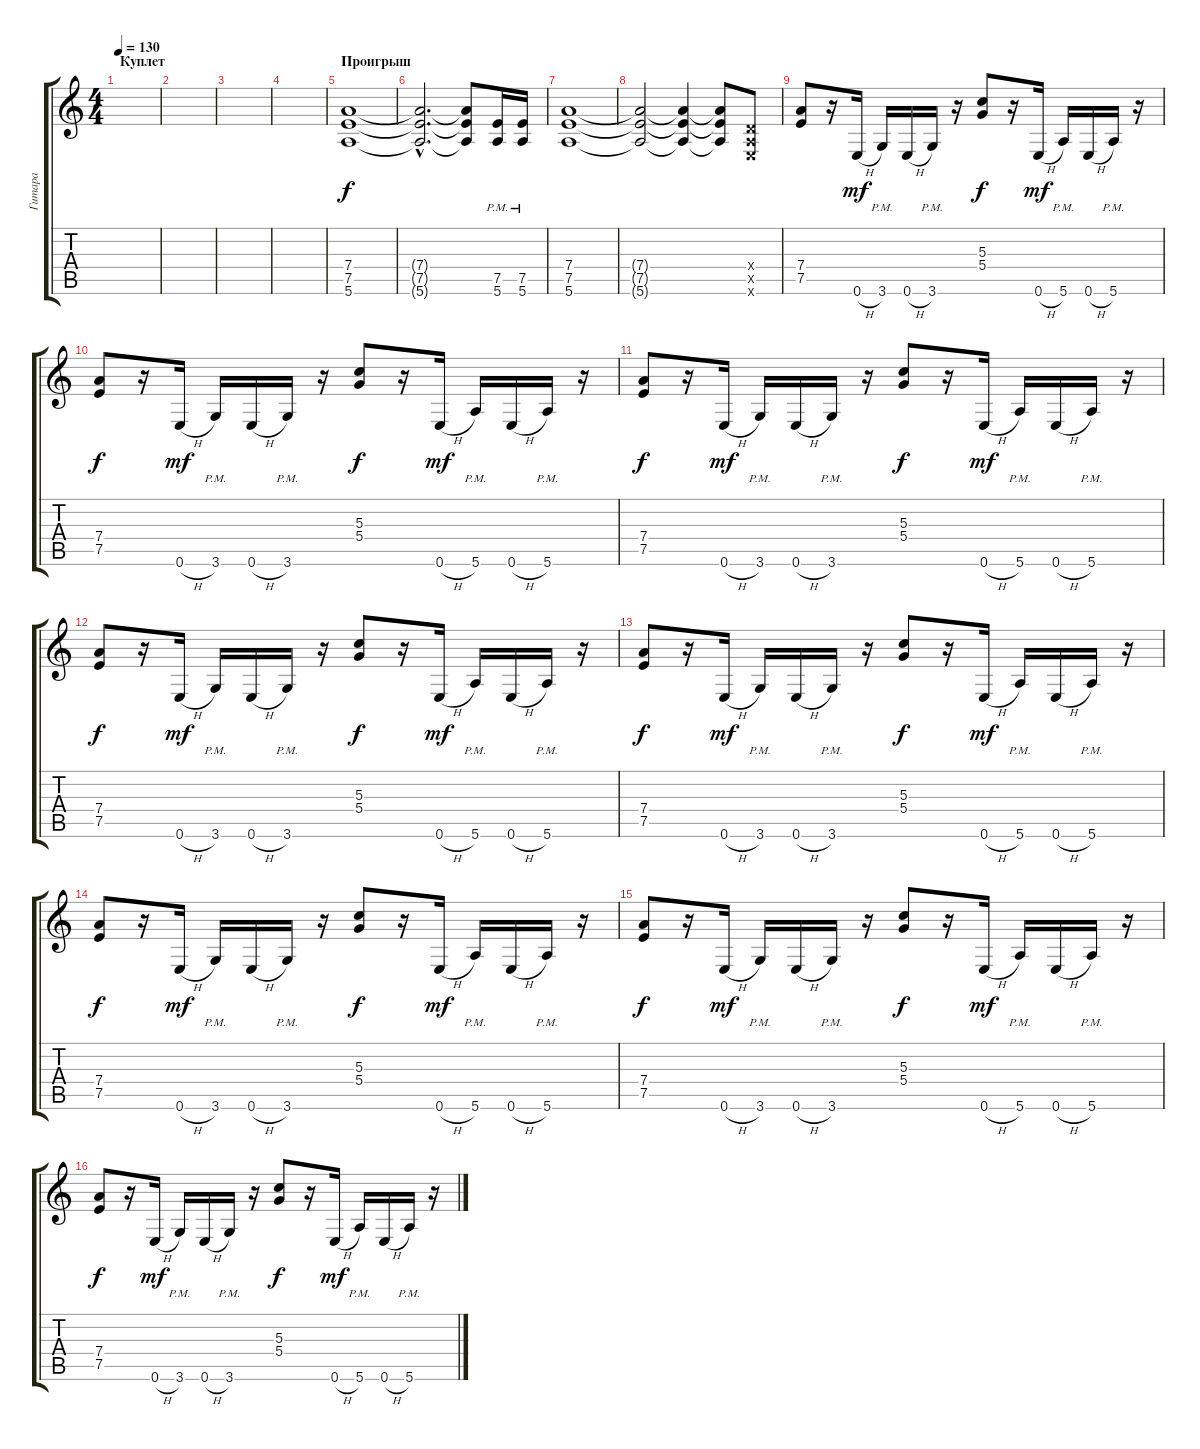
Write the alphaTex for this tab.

\track ("Гитара" "Гитара") {instrument acousticguitarsteel}
\staff {score tabs}
\tuning (E4 B3 G3 D3 A2 E2) {hide}
\ts (4 4)
\section ("" "Куплет")
\tempo 130
\clef g2
\ks c
|
|
|
|
\section ("" "Проигрыш")
(7.4 7.5 5.6).1{dy f volume 16 instrument overdrivenguitar} |
(7.4{hac t} 7.5{hac t} 5.6{hac t}).2{d} (7.4{t} 7.5{t} 5.6{t}).8 (7.5{pm} 5.6{pm}).16 (7.5{pm} 5.6{pm}).16 |
(7.4 7.5 5.6).1 |
(7.4{t} 7.5{t} 5.6{t}).2 (7.4{t} 7.5{t} 5.6{t}).4 (7.4{t} 7.5{t} 5.6{t}).8 (0.4{x} 0.5{x} 0.6{x}).8 |
(7.4 7.5).8 r.16 0.6{h}.16{dy mf} 3.6{pm}.16 0.6{h}.16 3.6{pm}.16 r.16 (5.3 5.4).8{dy f} r.16 0.6{h}.16{dy mf} 5.6{pm}.16 0.6{h}.16 5.6{pm}.16 r.16 |
(7.4 7.5).8{dy f} r.16 0.6{h}.16{dy mf} 3.6{pm}.16 0.6{h}.16 3.6{pm}.16 r.16 (5.3 5.4).8{dy f} r.16 0.6{h}.16{dy mf} 5.6{pm}.16 0.6{h}.16 5.6{pm}.16 r.16 |
(7.4 7.5).8{dy f} r.16 0.6{h}.16{dy mf} 3.6{pm}.16 0.6{h}.16 3.6{pm}.16 r.16 (5.3 5.4).8{dy f} r.16 0.6{h}.16{dy mf} 5.6{pm}.16 0.6{h}.16 5.6{pm}.16 r.16 |
(7.4 7.5).8{dy f} r.16 0.6{h}.16{dy mf} 3.6{pm}.16 0.6{h}.16 3.6{pm}.16 r.16 (5.3 5.4).8{dy f} r.16 0.6{h}.16{dy mf} 5.6{pm}.16 0.6{h}.16 5.6{pm}.16 r.16 |
(7.4 7.5).8{dy f} r.16 0.6{h}.16{dy mf} 3.6{pm}.16 0.6{h}.16 3.6{pm}.16 r.16 (5.3 5.4).8{dy f} r.16 0.6{h}.16{dy mf} 5.6{pm}.16 0.6{h}.16 5.6{pm}.16 r.16 |
(7.4 7.5).8{dy f} r.16 0.6{h}.16{dy mf} 3.6{pm}.16 0.6{h}.16 3.6{pm}.16 r.16 (5.3 5.4).8{dy f} r.16 0.6{h}.16{dy mf} 5.6{pm}.16 0.6{h}.16 5.6{pm}.16 r.16 |
(7.4 7.5).8{dy f} r.16 0.6{h}.16{dy mf} 3.6{pm}.16 0.6{h}.16 3.6{pm}.16 r.16 (5.3 5.4).8{dy f} r.16 0.6{h}.16{dy mf} 5.6{pm}.16 0.6{h}.16 5.6{pm}.16 r.16 |
(7.4 7.5).8{dy f} r.16 0.6{h}.16{dy mf} 3.6{pm}.16 0.6{h}.16 3.6{pm}.16 r.16 (5.3 5.4).8{dy f} r.16 0.6{h}.16{dy mf} 5.6{pm}.16 0.6{h}.16 5.6{pm}.16 r.16
